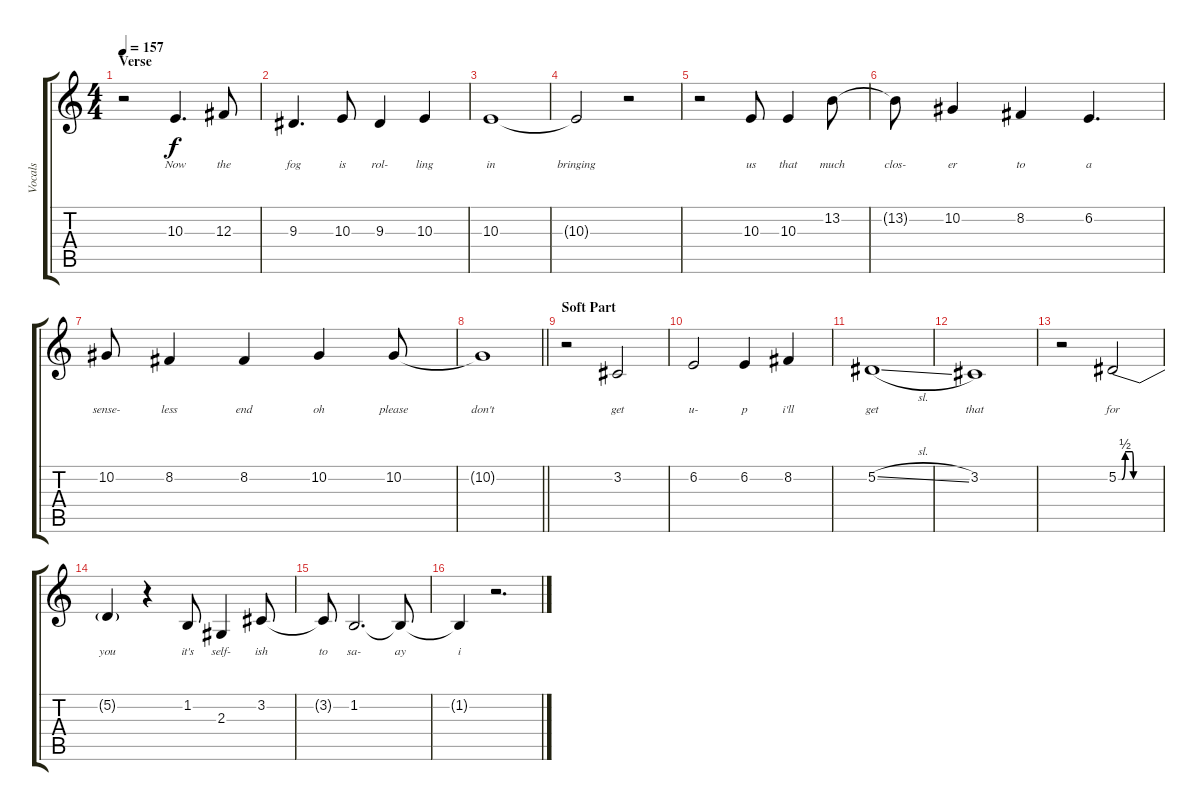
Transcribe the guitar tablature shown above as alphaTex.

\track ("Vocals" "Vocals") {instrument bassoon}
\staff {score tabs}
\tuning (Eb4 Bb3 Gb3 Db3 Ab2 Db2) {hide}
\ts (4 4)
\section ("" "Verse")
\tempo 157
\clef g2
\ks c
r.2{dy f} 10.3.4{d lyrics (0 "Now") lyrics (1 "") lyrics (2 "") lyrics (3 "") lyrics (4 "")} 12.3.8{lyrics (0 "the") lyrics (1 "") lyrics (2 "") lyrics (3 "") lyrics (4 "")} |
9.3.4{d lyrics (0 "fog") lyrics (1 "") lyrics (2 "") lyrics (3 "") lyrics (4 "")} 10.3.8{lyrics (0 "is") lyrics (1 "") lyrics (2 "") lyrics (3 "") lyrics (4 "")} 9.3.4{lyrics (0 "rol-") lyrics (1 "") lyrics (2 "") lyrics (3 "") lyrics (4 "")} 10.3.4{lyrics (0 "ling") lyrics (1 "") lyrics (2 "") lyrics (3 "") lyrics (4 "")} |
10.3.1{lyrics (0 "in") lyrics (1 "") lyrics (2 "") lyrics (3 "") lyrics (4 "")} |
10.3{t}.2{lyrics (0 "bringing") lyrics (1 "") lyrics (2 "") lyrics (3 "") lyrics (4 "")} r.2 |
r.2 10.3.8{lyrics (0 "us") lyrics (1 "") lyrics (2 "") lyrics (3 "") lyrics (4 "")} 10.3.4{lyrics (0 "that") lyrics (1 "") lyrics (2 "") lyrics (3 "") lyrics (4 "")} 13.2.8{lyrics (0 "much") lyrics (1 "") lyrics (2 "") lyrics (3 "") lyrics (4 "")} |
13.2{t}.8{lyrics (0 "clos-") lyrics (1 "") lyrics (2 "") lyrics (3 "") lyrics (4 "")} 10.2.4{lyrics (0 "er") lyrics (1 "") lyrics (2 "") lyrics (3 "") lyrics (4 "")} 8.2.4{lyrics (0 "to") lyrics (1 "") lyrics (2 "") lyrics (3 "") lyrics (4 "")} 6.2.4{d lyrics (0 "a") lyrics (1 "") lyrics (2 "") lyrics (3 "") lyrics (4 "")} |
10.2.8{lyrics (0 "sense-") lyrics (1 "") lyrics (2 "") lyrics (3 "") lyrics (4 "")} 8.2.4{lyrics (0 "less") lyrics (1 "") lyrics (2 "") lyrics (3 "") lyrics (4 "")} 8.2.4{lyrics (0 "end") lyrics (1 "") lyrics (2 "") lyrics (3 "") lyrics (4 "")} 10.2.4{lyrics (0 "oh") lyrics (1 "") lyrics (2 "") lyrics (3 "") lyrics (4 "")} 10.2.8{lyrics (0 "please") lyrics (1 "") lyrics (2 "") lyrics (3 "") lyrics (4 "")} |
\barLineRight lightlight
10.2{t}.1{lyrics (0 "don't") lyrics (1 "") lyrics (2 "") lyrics (3 "") lyrics (4 "")} |
\section ("" "Soft Part")
r.2 3.2.2{lyrics (0 "get") lyrics (1 "") lyrics (2 "") lyrics (3 "") lyrics (4 "")} |
6.2.2{lyrics (0 "u-") lyrics (1 "") lyrics (2 "") lyrics (3 "") lyrics (4 "")} 6.2.4{lyrics (0 "p") lyrics (1 "") lyrics (2 "") lyrics (3 "") lyrics (4 "")} 8.2.4{lyrics (0 "i'll") lyrics (1 "") lyrics (2 "") lyrics (3 "") lyrics (4 "")} |
5.2{sl}.1{lyrics (0 "get") lyrics (1 "") lyrics (2 "") lyrics (3 "") lyrics (4 "")} |
3.2.1{lyrics (0 "that") lyrics (1 "") lyrics (2 "") lyrics (3 "") lyrics (4 "")} |
r.2 5.2{be (custom 0 0 5 0 10 2 20 2 22 0 25 0 35 0 40 0 60 0)}.2{lyrics (0 "for") lyrics (1 "") lyrics (2 "") lyrics (3 "") lyrics (4 "")} |
5.2{t}.4{lyrics (0 "you") lyrics (1 "") lyrics (2 "") lyrics (3 "") lyrics (4 "")} r.4 1.2.8{lyrics (0 "it's") lyrics (1 "") lyrics (2 "") lyrics (3 "") lyrics (4 "")} 2.3.4{lyrics (0 "self-") lyrics (1 "") lyrics (2 "") lyrics (3 "") lyrics (4 "")} 3.2.8{lyrics (0 "ish") lyrics (1 "") lyrics (2 "") lyrics (3 "") lyrics (4 "")} |
3.2{t}.8{lyrics (0 "to") lyrics (1 "") lyrics (2 "") lyrics (3 "") lyrics (4 "")} 1.2.2{d lyrics (0 "sa-") lyrics (1 "") lyrics (2 "") lyrics (3 "") lyrics (4 "")} 1.2{t}.8{lyrics (0 "ay") lyrics (1 "") lyrics (2 "") lyrics (3 "") lyrics (4 "")} |
1.2{t}.4{lyrics (0 "i") lyrics (1 "") lyrics (2 "") lyrics (3 "") lyrics (4 "")} r.2{d}
